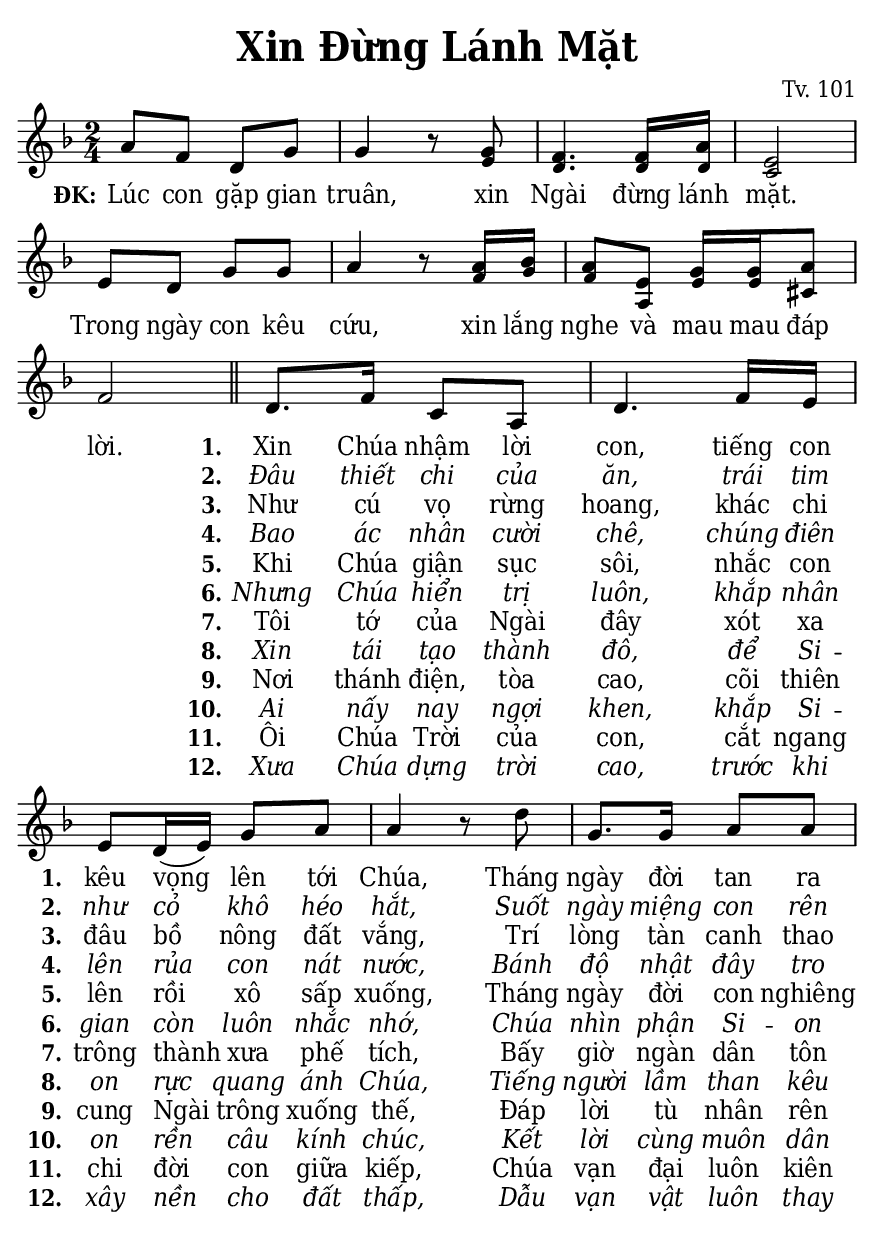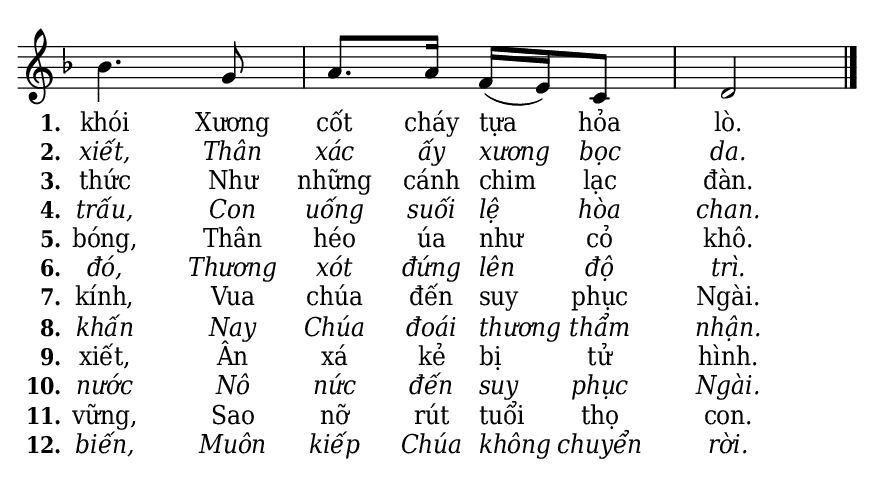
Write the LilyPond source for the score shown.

% Cài đặt chung\
\version "2.22.1"
\include "english.ly"

\header {
  title = \markup { \fontsize #1 "Xin Đừng Lánh Mặt" }
  composer = "Tv. 101"
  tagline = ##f
}

% mã nguồn cho những chức năng chưa hỗ trợ trong phiên bản lilypond hiện tại
% cung cấp bởi cộng đồng lilypond khi gửi email đến lilypond-user@gnu.org
% Đổi kích thước nốt cho bè phụ
notBePhu =
#(define-music-function (font-size music) (number? ly:music?)
   (for-some-music
     (lambda (m)
       (if (music-is-of-type? m 'rhythmic-event)
           (begin
             (set! (ly:music-property m 'tweaks)
                   (cons `(font-size . ,font-size)
                         (ly:music-property m 'tweaks)))
             #t)
           #f))
     music)
   music)

% in số phiên khúc trên mỗi dòng
#(define (add-grob-definition grob-name grob-entry)
     (set! all-grob-descriptions
           (cons ((@@ (lily) completize-grob-entry)
                  (cons grob-name grob-entry))
                 all-grob-descriptions)))

#(add-grob-definition
    'StanzaNumberSpanner
    `((direction . ,LEFT)
      (font-series . bold)
      (padding . 1.0)
      (side-axis . ,X)
      (stencil . ,ly:text-interface::print)
      (X-offset . ,ly:side-position-interface::x-aligned-side)
      (Y-extent . ,grob::always-Y-extent-from-stencil)
      (meta . ((class . Spanner)
               (interfaces . (font-interface
                              side-position-interface
                              stanza-number-interface
                              text-interface))))))

\layout {
    \context {
      \Global
      \grobdescriptions #all-grob-descriptions
    }
    \context {
      \Score
      \remove Stanza_number_align_engraver
      \consists
        #(lambda (context)
           (let ((texts '())
                 (syllables '()))
             (make-engraver
              (acknowledgers
               ((stanza-number-interface engraver grob source-engraver)
                  (set! texts (cons grob texts)))
               ((lyric-syllable-interface engraver grob source-engraver)
                  (set! syllables (cons grob syllables))))
              ((stop-translation-timestep engraver)
                 (for-each
                  (lambda (text)
                    (for-each
                     (lambda (syllable)
                       (ly:pointer-group-interface::add-grob
                        text
                        'side-support-elements
                        syllable))
                     syllables))
                  texts)
                 (set! syllables '())))))
    }
    \context {
      \Lyrics
      \remove Stanza_number_engraver
      \consists
        #(lambda (context)
           (let ((text #f)
                 (last-stanza #f))
             (make-engraver
              ((process-music engraver)
                 (let ((stanza (ly:context-property context 'stanza #f)))
                   (if (and stanza (not (equal? stanza last-stanza)))
                       (let ((column (ly:context-property context
'currentCommandColumn)))
                         (set! last-stanza stanza)
                         (if text
                             (ly:spanner-set-bound! text RIGHT column))
                         (set! text (ly:engraver-make-grob engraver
'StanzaNumberSpanner '()))
                         (ly:grob-set-property! text 'text stanza)
                         (ly:spanner-set-bound! text LEFT column)))))
              ((finalize engraver)
                 (if text
                     (let ((column (ly:context-property context
'currentCommandColumn)))
                       (ly:spanner-set-bound! text RIGHT column)))))))
      \override StanzaNumberSpanner.horizon-padding = 10000
    }
}

stanzaReminderOff =
  \temporary \override StanzaNumberSpanner.after-line-breaking =
     #(lambda (grob)
        ;; Can be replaced with (not (first-broken-spanner? grob)) in 2.23.
        (if (let ((siblings (ly:spanner-broken-into (ly:grob-original grob))))
              (and (pair? siblings)
                   (not (eq? grob (car siblings)))))
            (ly:grob-suicide! grob)))

stanzaReminderOn = \undo \stanzaReminderOff
% kết thúc mã nguồn

% Nhạc phiên khúc
nhacPhienKhucSop = \relative c'' {
  \autoPageBreaksOff
  a8 f d g |
  g4 r8 g |
  f4. f16 a |
  e2 |
  e8 d g g |
  a4 r8 a16 bf |
  a8 e g16 g a8 |
  f2 \bar "||"
  
  d8. f16 c8 a |
  d4. f16 e |
  e8 d16 (e) g8 a |
  a4 r8 d |
  g,8. g16 a8 a |
  
  \pageBreak
  
  bf4. g8 |
  a8. a16 f (e) c8 |
  d2 \bar "|."
}

nhacPhienKhucAlto = \relative c'' {
  a8 f d g |
  g4 r8 e |
  d4. d16 d |
  c2 |
  e8 d g g |
  a4 r8 f16 g |
  f8 a, e'16 e cs8 |
  f2
}

% Lời phiên khúc
loiPhienKhucSop = \lyrics {
  \stanzaReminderOff
  \set stanza = "ĐK:"
  Lúc con gặp gian truân,
  xin Ngài đừng lánh mặt.
  Trong ngày con kêu cứu,
  xin lắng nghe và mau mau đáp lời.
  \stanzaReminderOn
  <<
    {
      \set stanza = "1."
      Xin Chúa nhậm lời con,
      tiếng con kêu vọng lên tới Chúa,
      Tháng ngày đời tan ra khói
      Xương cốt cháy tựa hỏa lò.
    }
    \new Lyrics {
	    \set associatedVoice = "beSop"
	    \set stanza = "2."
      \override Lyrics.LyricText.font-shape = #'italic
	    Đâu thiết chi của ăn,
	    trái tim như cỏ khô héo hắt,
	    Suốt ngày miệng con rên xiết,
	    Thân xác ấy xương bọc da.
    }
    \new Lyrics {
	    \set associatedVoice = "beSop"
	    \set stanza = "3."
	    Như cú vọ rừng hoang,
	    khác chi đâu bồ nông đất vắng,
	    Trí lòng tàn canh thao thức
	    Như những cánh chim lạc đàn.
    }
    \new Lyrics {
	    \set associatedVoice = "beSop"
	    \set stanza = "4."
      \override Lyrics.LyricText.font-shape = #'italic
	    Bao ác nhân cười chê,
	    chúng điên lên rủa con nát nước,
	    Bánh độ nhật đây tro trấu,
	    Con uống suối lệ hòa chan.
    }
    \new Lyrics {
	    \set associatedVoice = "beSop"
	    \set stanza = "5."
	    Khi Chúa giận sục sôi,
	    nhắc con lên rồi xô sấp xuống,
	    Tháng ngày đời con nghiêng bóng,
	    Thân héo úa như cỏ khô.
    }
    \new Lyrics {
	    \set associatedVoice = "beSop"
	    \set stanza = "6."
      \override Lyrics.LyricText.font-shape = #'italic
	    Nhưng Chúa hiển trị luôn,
	    khắp nhân gian còn luôn nhắc nhớ,
	    Chúa nhìn phận Si -- on đó,
	    Thương xót đứng lên độ trì.
    }
    \new Lyrics {
	    \set associatedVoice = "beSop"
	    \set stanza = "7."
	    Tôi tớ của Ngài đây
	    xót xa trông thành xưa phế tích,
	    Bấy giờ ngàn dân tôn kính,
	    Vua chúa đến suy phục Ngài.
    }
    \new Lyrics {
	    \set associatedVoice = "beSop"
	    \set stanza = "8."
      \override Lyrics.LyricText.font-shape = #'italic
	    Xin tái tạo thành đô,
	    để Si -- on rực quang ánh Chúa,
	    Tiếng người lầm than kêu khấn
	    Nay Chúa đoái thương thẩm nhận.
    }
    \new Lyrics {
	    \set associatedVoice = "beSop"
	    \set stanza = "9."
	    Nơi thánh điện, tòa cao,
	    cõi thiên cung Ngài trông xuống thế,
	    Đáp lời tù nhân rên xiết,
	    Ân xá kẻ bị tử hình.
    }
    \new Lyrics {
	    \set associatedVoice = "beSop"
	    \set stanza = "10."
      \override Lyrics.LyricText.font-shape = #'italic
	    Ai nấy nay ngợi khen,
	    khắp Si -- on rền câu kính chúc,
	    Kết lời cùng muôn dân nước
	    Nô nức đến suy phục Ngài.
    }
    \new Lyrics {
	    \set associatedVoice = "beSop"
	    \set stanza = "11."
	    Ôi Chúa Trời của con,
	    cắt ngang chi đời con giữa kiếp,
	    Chúa vạn đại luôn kiên vững,
	    Sao nỡ rút tuổi thọ con.
    }
    \new Lyrics {
	    \set associatedVoice = "beSop"
	    \set stanza = "12."
      \override Lyrics.LyricText.font-shape = #'italic
	    Xưa Chúa dựng trời cao,
	    trước khi xây nền cho đất thấp,
	    Dẫu vạn vật luôn thay biến,
	    Muôn kiếp Chúa không chuyển rời.
    }
  >>
}

% Dàn trang
\paper {
  #(set-paper-size "a5")
  top-margin = 3\mm
  bottom-margin = 3\mm
  left-margin = 3\mm
  right-margin = 3\mm
  indent = #0
  #(define fonts
	 (make-pango-font-tree "Deja Vu Serif Condensed"
	 		       "Deja Vu Serif Condensed"
			       "Deja Vu Serif Condensed"
			       (/ 20 20)))
  print-page-number = ##f
}

TongNhip = {
  \key f \major \time 2/4
  \set Timing.beamExceptions = #'()
  \set Timing.baseMoment = #(ly:make-moment 1/4)
}

\score {
  \new ChoirStaff <<
    \new Staff \with {
        \consists "Merge_rests_engraver"
        printPartCombineTexts = ##f
      }
      <<
      \new Voice \TongNhip \partCombine 
        \nhacPhienKhucSop
        \notBePhu -1 { \nhacPhienKhucAlto }
      \new NullVoice = beSop \nhacPhienKhucSop
      \new Lyrics \lyricsto beSop \loiPhienKhucSop
      >>
  >>
  \layout {
    \override Lyrics.LyricSpace.minimum-distance = #0.6
    \override Score.BarNumber.break-visibility = ##(#f #f #f)
    \override Score.SpacingSpanner.uniform-stretching = ##t
  } 
}
